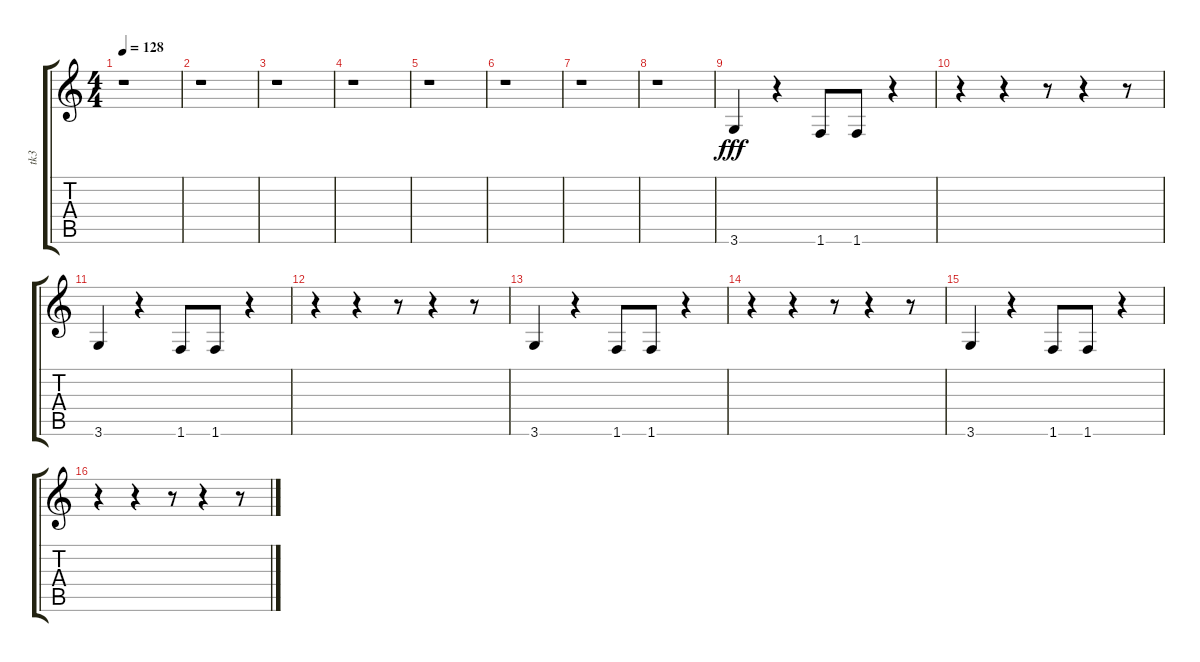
\track ("tk3" "tk3") {instrument fretlessbass}
\staff {score tabs}
\tuning (E4 B3 G3 D3 A2 E2) {hide}
\ts (4 4)
\tempo 128
\clef g2
\ks c
r.1{dy fff} |
r.1 |
r.1 |
r.1 |
r.1 |
r.1 |
r.1 |
r.1 |
3.6.4 r.4 1.6.8 1.6.8 r.4 |
r.4 r.4 r.8 r.4 r.8 |
3.6.4 r.4 1.6.8 1.6.8 r.4 |
r.4 r.4 r.8 r.4 r.8 |
3.6.4 r.4 1.6.8 1.6.8 r.4 |
r.4 r.4 r.8 r.4 r.8 |
3.6.4 r.4 1.6.8 1.6.8 r.4 |
r.4 r.4 r.8 r.4 r.8
